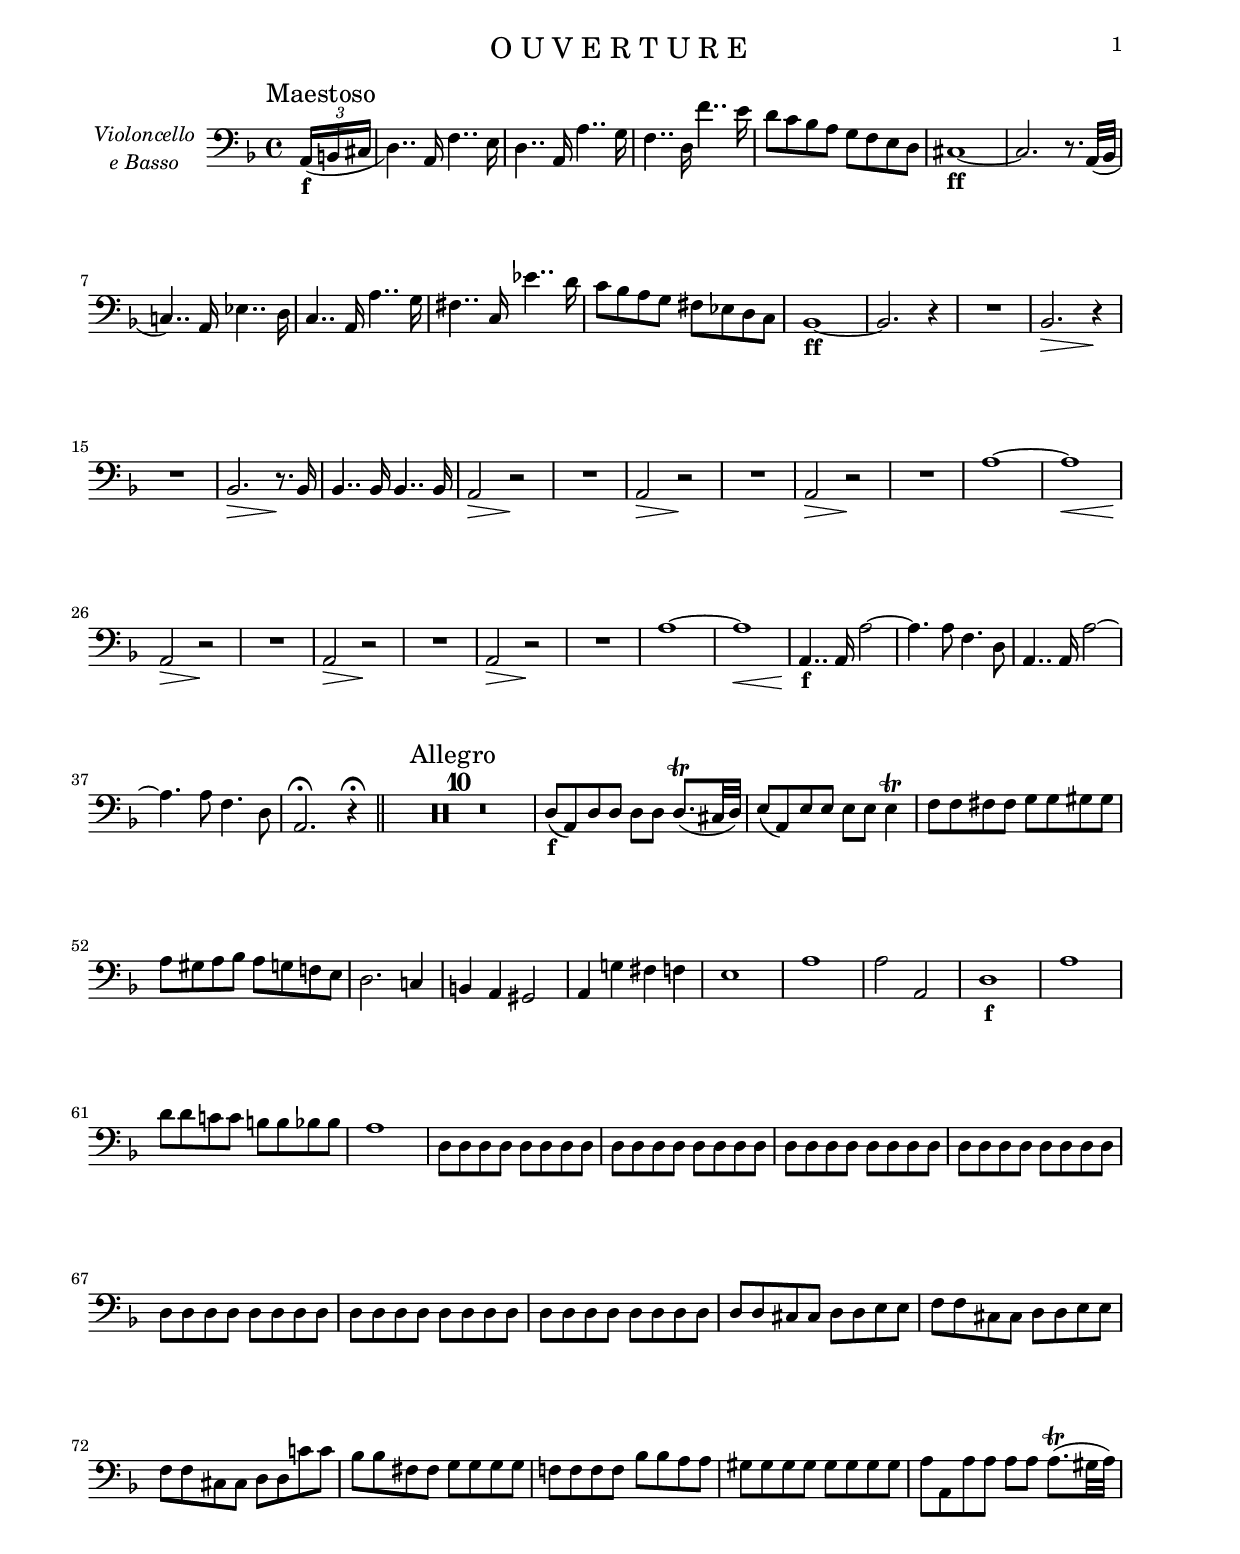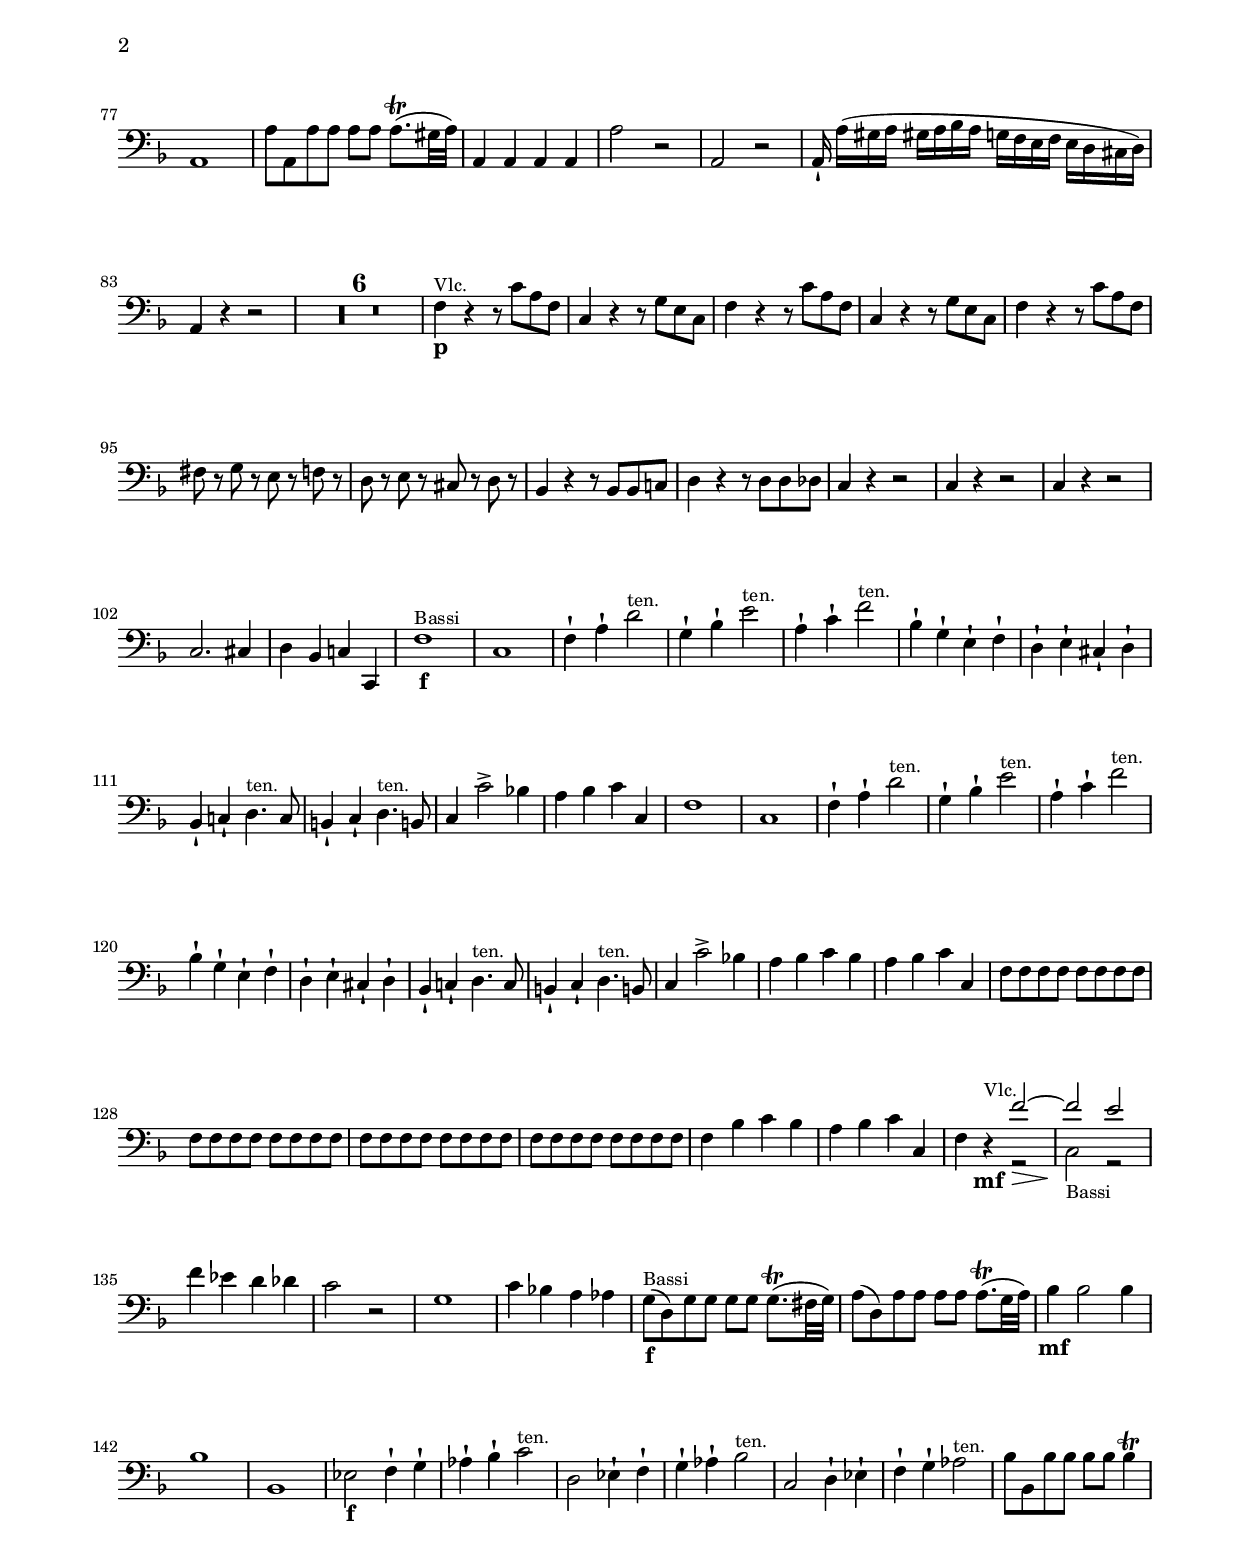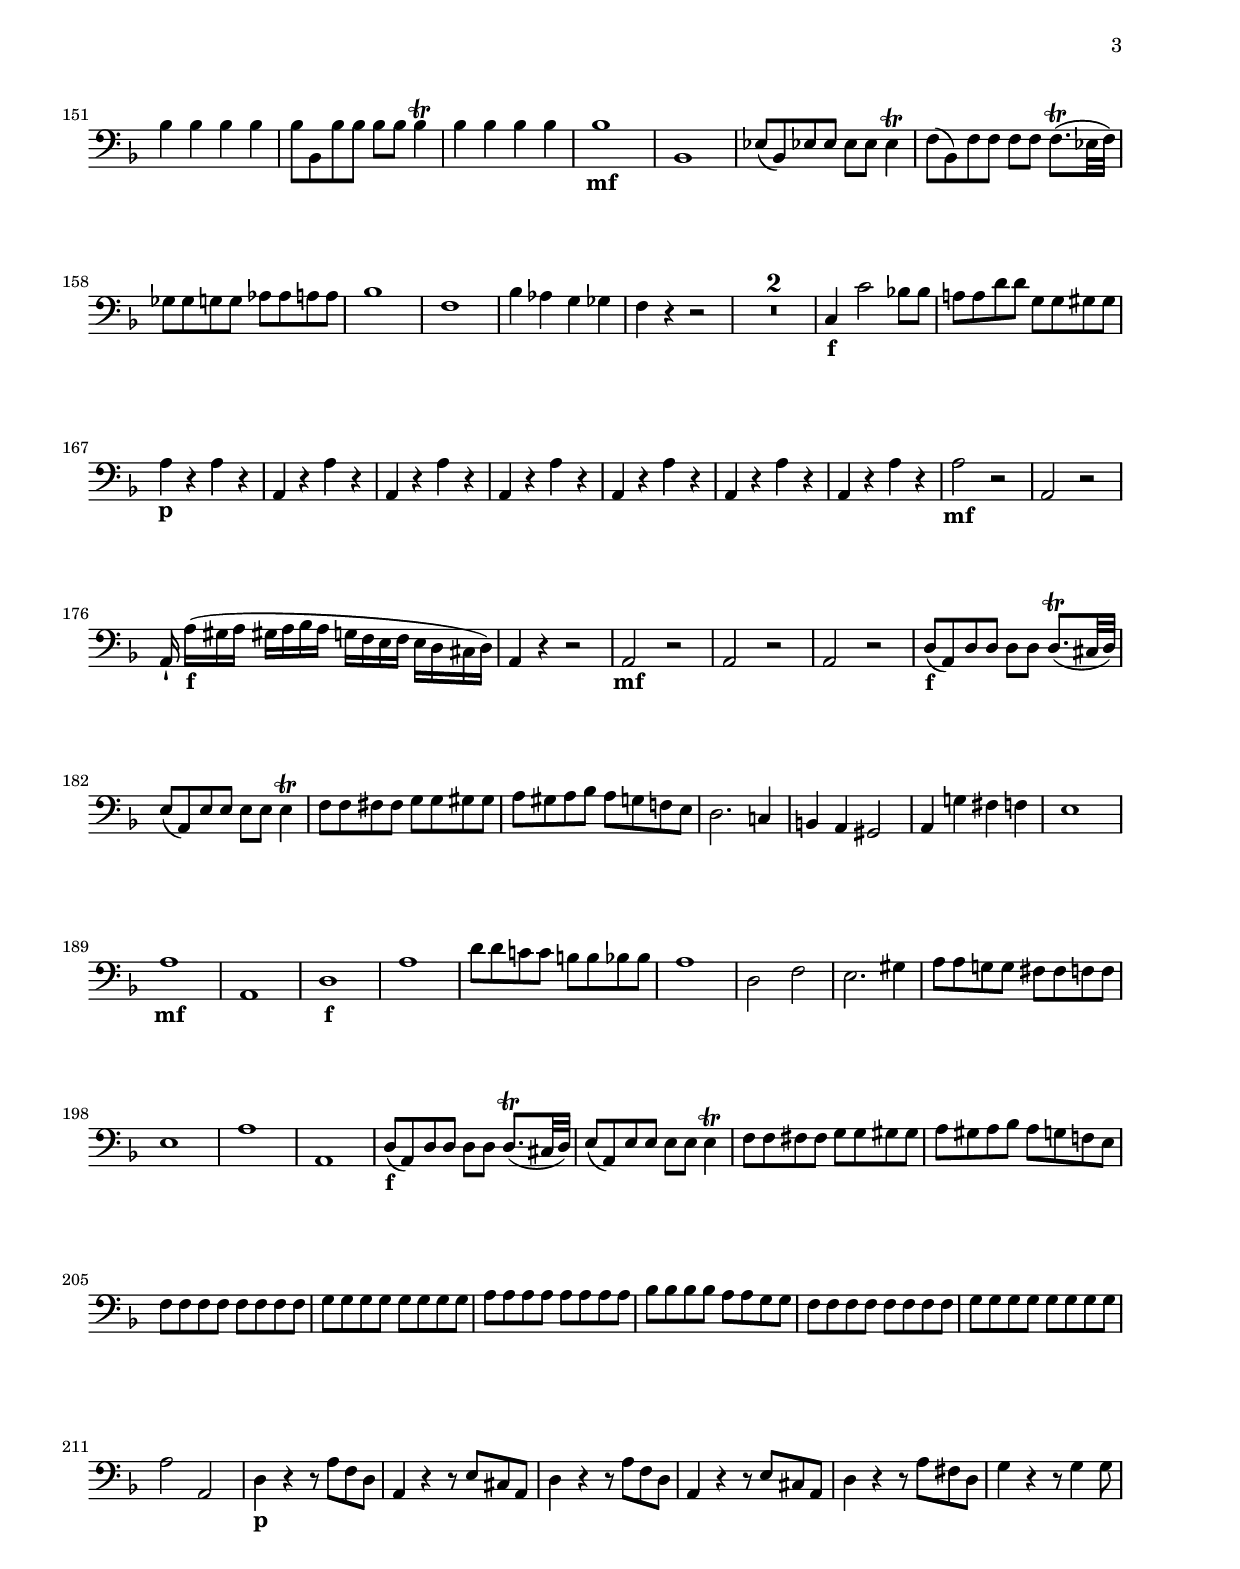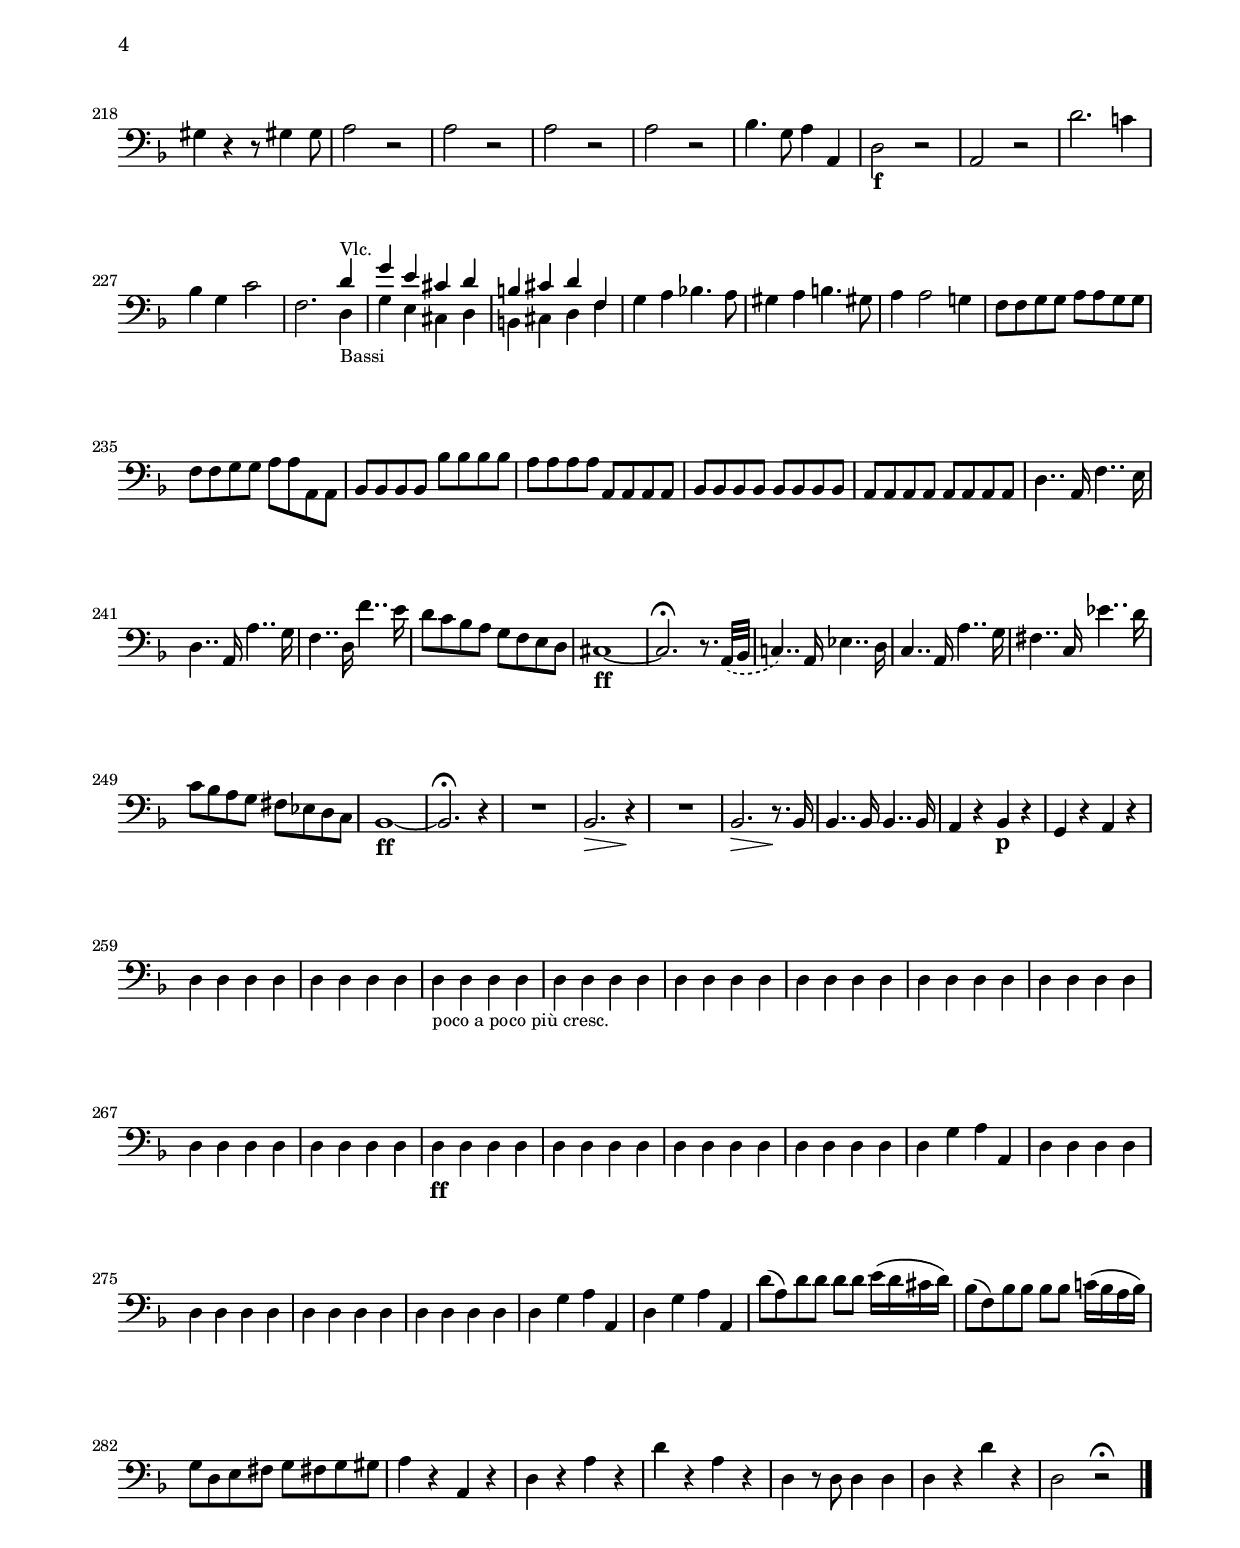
% (c) 2020 by Wolfgang Esser-Skala.
% This file is licensed under the Creative Commons Attribution-NonCommercial-ShareAlike 4.0 International License.
% To view a copy of this license, visit http://creativecommons.org/licenses/by-nc-sa/4.0/.

\version "2.18.0"

\include "../definitions.ly"

\paper {
	indent = 2\cm
	top-margin = 1.5\cm
	system-separator-markup = ##f
	system-system-spacing =
    #'((basic-distance . 18)
       (minimum-distance . 18)
       (padding . -100)
       (stretchability . 0))

	top-system-spacing =
    #'((basic-distance . 12)
       (minimum-distance . 12)
       (padding . -100)
       (stretchability . 0))

	top-markup-spacing =
    #'((basic-distance . 0)
       (minimum-distance . 0)
       (padding . -100)
       (stretchability . 0))

	markup-system-spacing =
    #'((basic-distance . 12)
       (minimum-distance . 12)
       (padding . -100)
       (stretchability . 0))

	systems-per-page = #9
}

#(set-global-staff-size 17.82)

\layout {
	\context {
		\Staff
		instrumentName = \markup { \center-column { "Violoncello" "e Basso" } }
	}
}

\book {
	\bookpart {
		\header {
			title = "O U V E R T U R E"
		}
		\score {
			<<
				\new Staff { \Basso }
			>>
		}
	}
}
